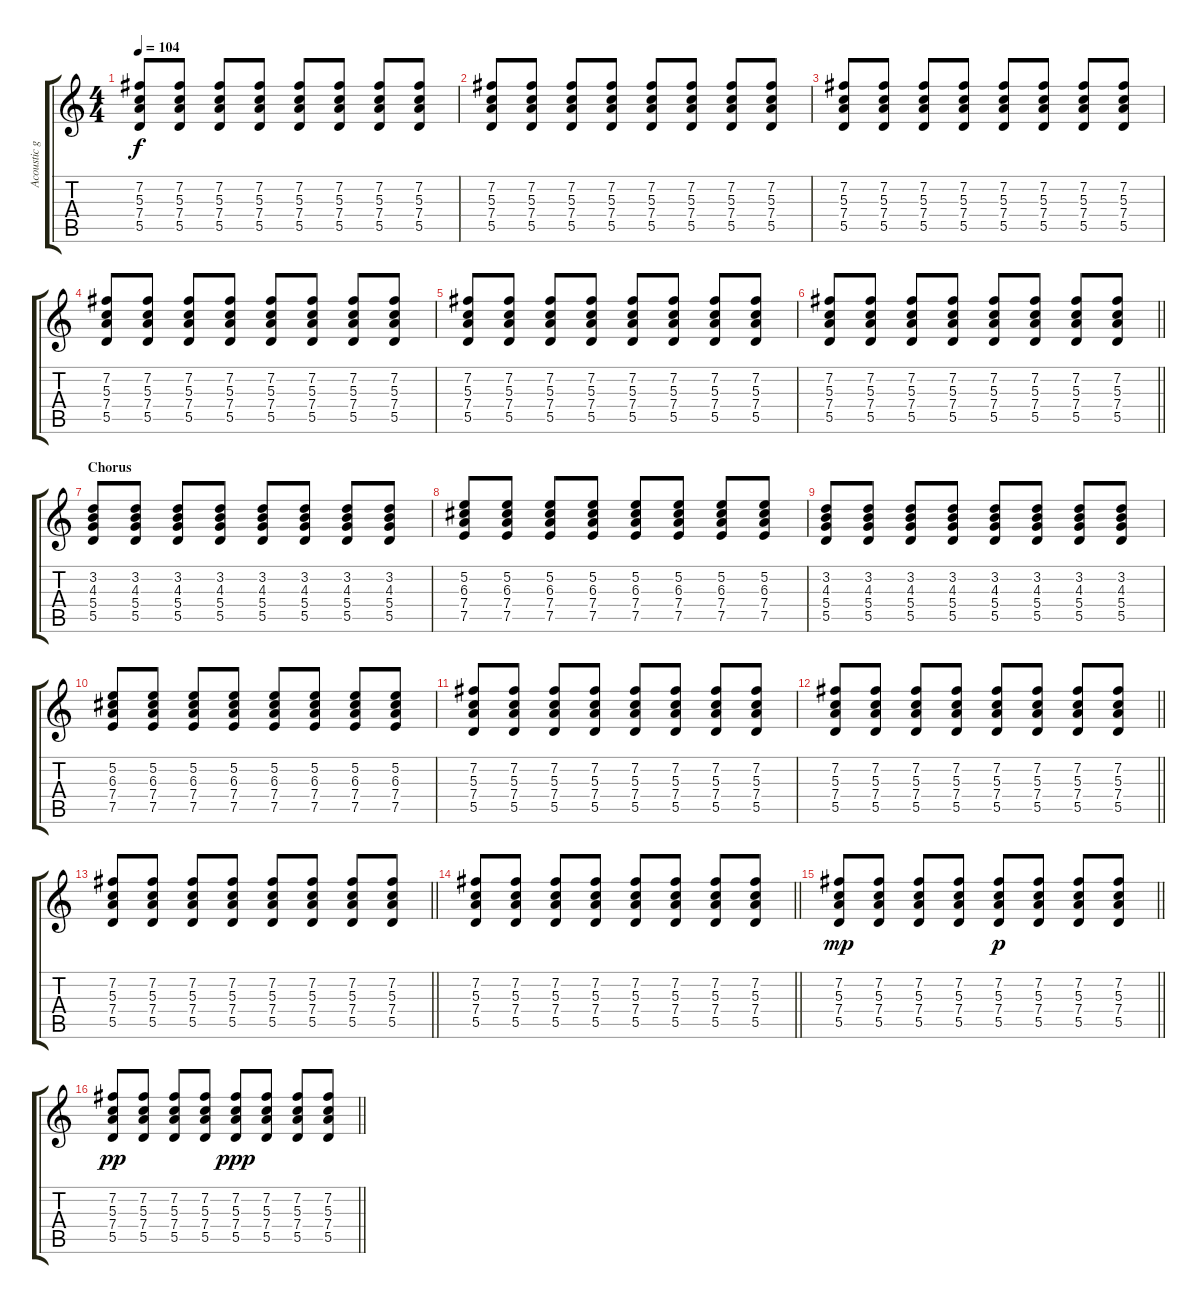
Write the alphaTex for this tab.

\track ("Acoustic guitar" "Acoustic g") {instrument acousticguitarsteel}
\staff {score tabs}
\tuning (E4 B3 G3 D3 A2 E2) {hide}
\ts (4 4)
\tempo 104
\clef g2
\ks c
(7.2 5.3 7.4 5.5).8{dy f} (7.2 5.3 7.4 5.5).8 (7.2 5.3 7.4 5.5).8 (7.2 5.3 7.4 5.5).8 (7.2 5.3 7.4 5.5).8 (7.2 5.3 7.4 5.5).8 (7.2 5.3 7.4 5.5).8 (7.2 5.3 7.4 5.5).8 |
(7.2 5.3 7.4 5.5).8 (7.2 5.3 7.4 5.5).8 (7.2 5.3 7.4 5.5).8 (7.2 5.3 7.4 5.5).8 (7.2 5.3 7.4 5.5).8 (7.2 5.3 7.4 5.5).8 (7.2 5.3 7.4 5.5).8 (7.2 5.3 7.4 5.5).8 |
(7.2 5.3 7.4 5.5).8 (7.2 5.3 7.4 5.5).8 (7.2 5.3 7.4 5.5).8 (7.2 5.3 7.4 5.5).8 (7.2 5.3 7.4 5.5).8 (7.2 5.3 7.4 5.5).8 (7.2 5.3 7.4 5.5).8 (7.2 5.3 7.4 5.5).8 |
(7.2 5.3 7.4 5.5).8 (7.2 5.3 7.4 5.5).8 (7.2 5.3 7.4 5.5).8 (7.2 5.3 7.4 5.5).8 (7.2 5.3 7.4 5.5).8 (7.2 5.3 7.4 5.5).8 (7.2 5.3 7.4 5.5).8 (7.2 5.3 7.4 5.5).8 |
(7.2 5.3 7.4 5.5).8 (7.2 5.3 7.4 5.5).8 (7.2 5.3 7.4 5.5).8 (7.2 5.3 7.4 5.5).8 (7.2 5.3 7.4 5.5).8 (7.2 5.3 7.4 5.5).8 (7.2 5.3 7.4 5.5).8 (7.2 5.3 7.4 5.5).8 |
\barLineRight lightlight
(7.2 5.3 7.4 5.5).8 (7.2 5.3 7.4 5.5).8 (7.2 5.3 7.4 5.5).8 (7.2 5.3 7.4 5.5).8 (7.2 5.3 7.4 5.5).8 (7.2 5.3 7.4 5.5).8 (7.2 5.3 7.4 5.5).8 (7.2 5.3 7.4 5.5).8 |
\section ("" "Chorus")
(3.2 4.3 5.4 5.5).8 (3.2 4.3 5.4 5.5).8 (3.2 4.3 5.4 5.5).8 (3.2 4.3 5.4 5.5).8 (3.2 4.3 5.4 5.5).8 (3.2 4.3 5.4 5.5).8 (3.2 4.3 5.4 5.5).8 (3.2 4.3 5.4 5.5).8 |
(5.2 6.3 7.4 7.5).8 (5.2 6.3 7.4 7.5).8 (5.2 6.3 7.4 7.5).8 (5.2 6.3 7.4 7.5).8 (5.2 6.3 7.4 7.5).8 (5.2 6.3 7.4 7.5).8 (5.2 6.3 7.4 7.5).8 (5.2 6.3 7.4 7.5).8 |
(3.2 4.3 5.4 5.5).8 (3.2 4.3 5.4 5.5).8 (3.2 4.3 5.4 5.5).8 (3.2 4.3 5.4 5.5).8 (3.2 4.3 5.4 5.5).8 (3.2 4.3 5.4 5.5).8 (3.2 4.3 5.4 5.5).8 (3.2 4.3 5.4 5.5).8 |
(5.2 6.3 7.4 7.5).8 (5.2 6.3 7.4 7.5).8 (5.2 6.3 7.4 7.5).8 (5.2 6.3 7.4 7.5).8 (5.2 6.3 7.4 7.5).8 (5.2 6.3 7.4 7.5).8 (5.2 6.3 7.4 7.5).8 (5.2 6.3 7.4 7.5).8 |
(7.2 5.3 7.4 5.5).8 (7.2 5.3 7.4 5.5).8 (7.2 5.3 7.4 5.5).8 (7.2 5.3 7.4 5.5).8 (7.2 5.3 7.4 5.5).8 (7.2 5.3 7.4 5.5).8 (7.2 5.3 7.4 5.5).8 (7.2 5.3 7.4 5.5).8 |
\barLineRight lightlight
(7.2 5.3 7.4 5.5).8 (7.2 5.3 7.4 5.5).8 (7.2 5.3 7.4 5.5).8 (7.2 5.3 7.4 5.5).8 (7.2 5.3 7.4 5.5).8 (7.2 5.3 7.4 5.5).8 (7.2 5.3 7.4 5.5).8 (7.2 5.3 7.4 5.5).8 |
\barLineRight lightlight
(7.2 5.3 7.4 5.5).8 (7.2 5.3 7.4 5.5).8 (7.2 5.3 7.4 5.5).8 (7.2 5.3 7.4 5.5).8 (7.2 5.3 7.4 5.5).8 (7.2 5.3 7.4 5.5).8 (7.2 5.3 7.4 5.5).8 (7.2 5.3 7.4 5.5).8 |
\barLineRight lightlight
(7.2 5.3 7.4 5.5).8 (7.2 5.3 7.4 5.5).8 (7.2 5.3 7.4 5.5).8 (7.2 5.3 7.4 5.5).8 (7.2 5.3 7.4 5.5).8 (7.2 5.3 7.4 5.5).8 (7.2 5.3 7.4 5.5).8 (7.2 5.3 7.4 5.5).8 |
\barLineRight lightlight
(7.2 5.3 7.4 5.5).8{dy mp} (7.2 5.3 7.4 5.5).8 (7.2 5.3 7.4 5.5).8 (7.2 5.3 7.4 5.5).8 (7.2 5.3 7.4 5.5).8{dy p} (7.2 5.3 7.4 5.5).8 (7.2 5.3 7.4 5.5).8 (7.2 5.3 7.4 5.5).8 |
\barLineRight lightlight
(7.2 5.3 7.4 5.5).8{dy pp} (7.2 5.3 7.4 5.5).8 (7.2 5.3 7.4 5.5).8 (7.2 5.3 7.4 5.5).8 (7.2 5.3 7.4 5.5).8{dy ppp} (7.2 5.3 7.4 5.5).8 (7.2 5.3 7.4 5.5).8 (7.2 5.3 7.4 5.5).8
